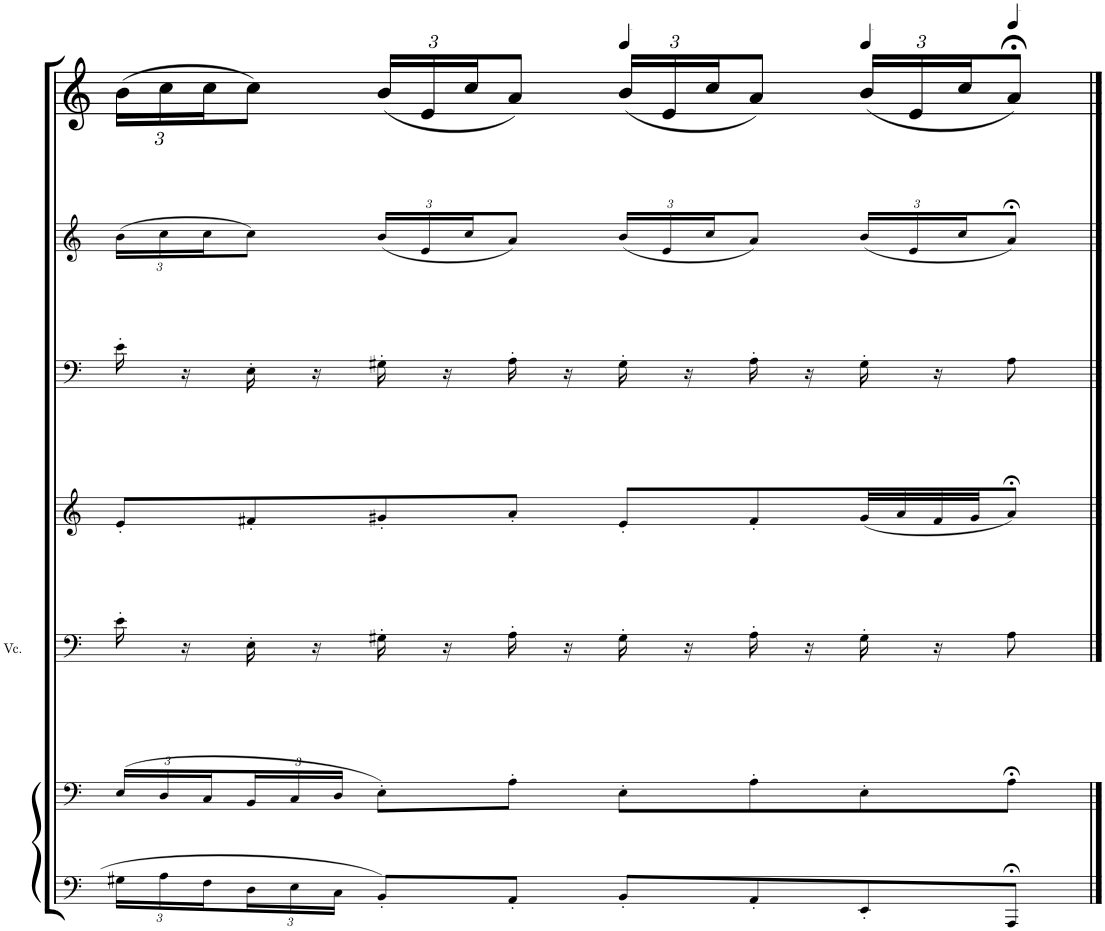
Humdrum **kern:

**kern	**kern	**kern	**kern	**kern	**kern	**kern
*part5	*part5	*part4	*part3	*part2	*part2	*part1
*staff7	*staff6	*staff5	*staff4	*staff3	*staff2	*staff1
*I"Piano	*	*I"Violonchelo	*I"Violín	*I"Piano	*	*I"Piano
*I'Pno	*	*I'Vc.	*I'Vln	*I'Pno	*	*I'Pno
!!LO:PB:g=z
*clefF4	*clefF4	*clefF4	*clefG2	*clefF4	*clefG2	*clefG2
*k[]	*k[]	*k[]	*k[]	*k[]	*k[]	*k[]
*M4/4	*M4/4	*M4/4	*M4/4	*M4/4	*M4/4	*M4/4
*Xbrackettup	*Xbrackettup	*	*	*	*Xbrackettup	*Xbrackettup
=21	=21	=21	=21	=21	=21	=21
24G#X\LL	(24E/LL	16e'\	8e'/L	16e'\	(24b\LL	(24b\LL
24A\	24D/	.	.	.	24cc\	24cc\
.	.	16r	.	16r	.	.
24F\	24C/	.	.	.	24cc\J	24cc\J
24D\	24BB/	16E'\	8f#X'/	16E'\	8cc\J)	8cc\J)
24E\	24C/	.	.	.	.	.
.	.	16r	.	16r	.	.
24C\JJ	24D/JJ	.	.	.	.	.
8BB'/L	8E'\L)	16G#X'\	8g#X'/	16G#X'\	(24b/LL	(24b/LL
.	.	.	.	.	24e/	24e/
.	.	16r	.	16r	.	.
.	.	.	.	.	24cc/J	24cc/J
8AA'/J	8A'\J	16A'\	8a'/J	16A'\	8a/J)	8a/J)
.	.	16r	.	16r	.	.
*	*	*	*	*	*	*MM50
8BB'/L	8E'\L	16G#'\	8e'/L	16G#'\	(24b/LL	(24b/LL
.	.	.	.	.	24e/	24e/
.	.	16r	.	16r	.	.
.	.	.	.	.	24cc/J	24cc/J
8AA'/	8A'\	16A'\	8f#'/	16A'\	8a/J)	8a/J)
.	.	16r	.	16r	.	.
*	*	*	*	*	*	*MM40
8EE'/	8E'\	16G#'\	(32g#/LL	16G#'\	(24b/LL	(24b/LL
.	.	.	32a/	.	.	.
.	.	.	.	.	24e/	24e/
.	.	16r	32f#/	16r	.	.
.	.	.	.	.	24cc/J	24cc/J
.	.	.	32g#/JJ	.	.	.
*	*	*	*	*	*	*MM30
8AAA;</J	8A;<\J	8A\	8a;</J)	8A\	8a;</J)	8a;</J)
==	==	==	==	==	==	==
*-	*-	*-	*-	*-	*-	*-
